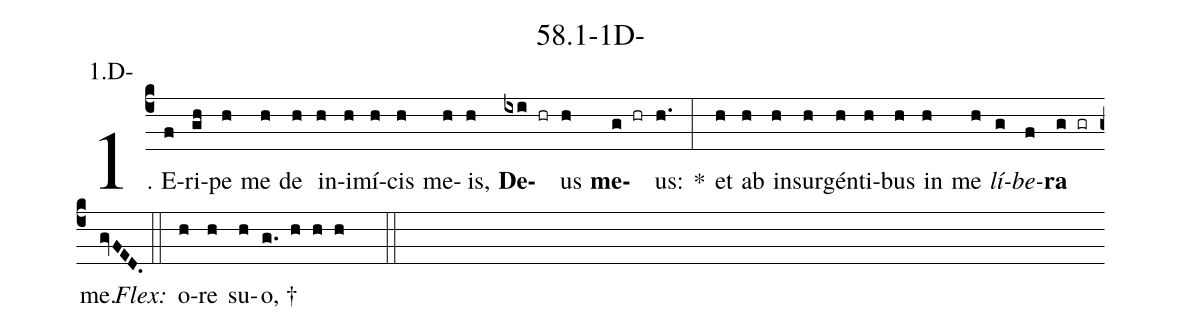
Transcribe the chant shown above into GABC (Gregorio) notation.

name: 58.1-1D-;
annotation: 1.D-;
%%
(c4)1. E(f)ri(gh)pe(h) me(h) de(h) in(h)i(h)mí(h)cis(h) me(h)is,(h) <b>De</b>(ixi hr)us(h) <b>me</b>(g hr)us:(h.) *(:) et(h) ab(h) in(h)sur(h)gén(h)ti(h)bus(h) in(h) me(h) <i>lí</i>(g)<i>be</i>(f)<b>ra</b>(g gr) me.(gvFED.) (::)
<i>Flex:</i>()  o(h)re(h) su(h)o, †(g. h h h  ::)
